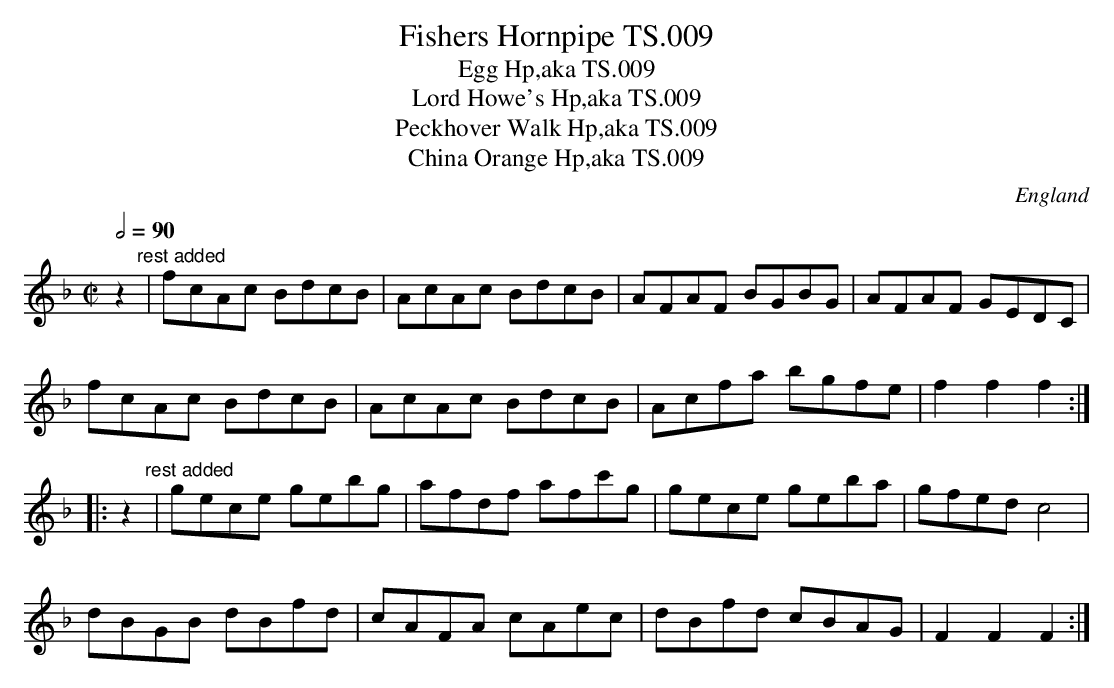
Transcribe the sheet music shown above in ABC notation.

X:1
T:Fishers Hornpipe TS.009
T:Egg Hp,aka TS.009
T:Lord Howe's Hp,aka TS.009
T:Peckhover Walk Hp,aka TS.009
T:China Orange Hp,aka TS.009
M:C|
L:1/8
Q:1/2=90
O:England
K:F major
z2"rest added"|fcAc BdcB|AcAc BdcB|AFAF BGBG|AFAF GEDC|!
fcAc BdcB|AcAc BdcB|Acfa bgfe|f2f2f2:|!
|:z2"rest added"|gece gebg|afdf afc'g|gece geba|gfedc4|!
dBGB dBfd|cAFA cAec|dBfd cBAG|F2F2F2:|]
